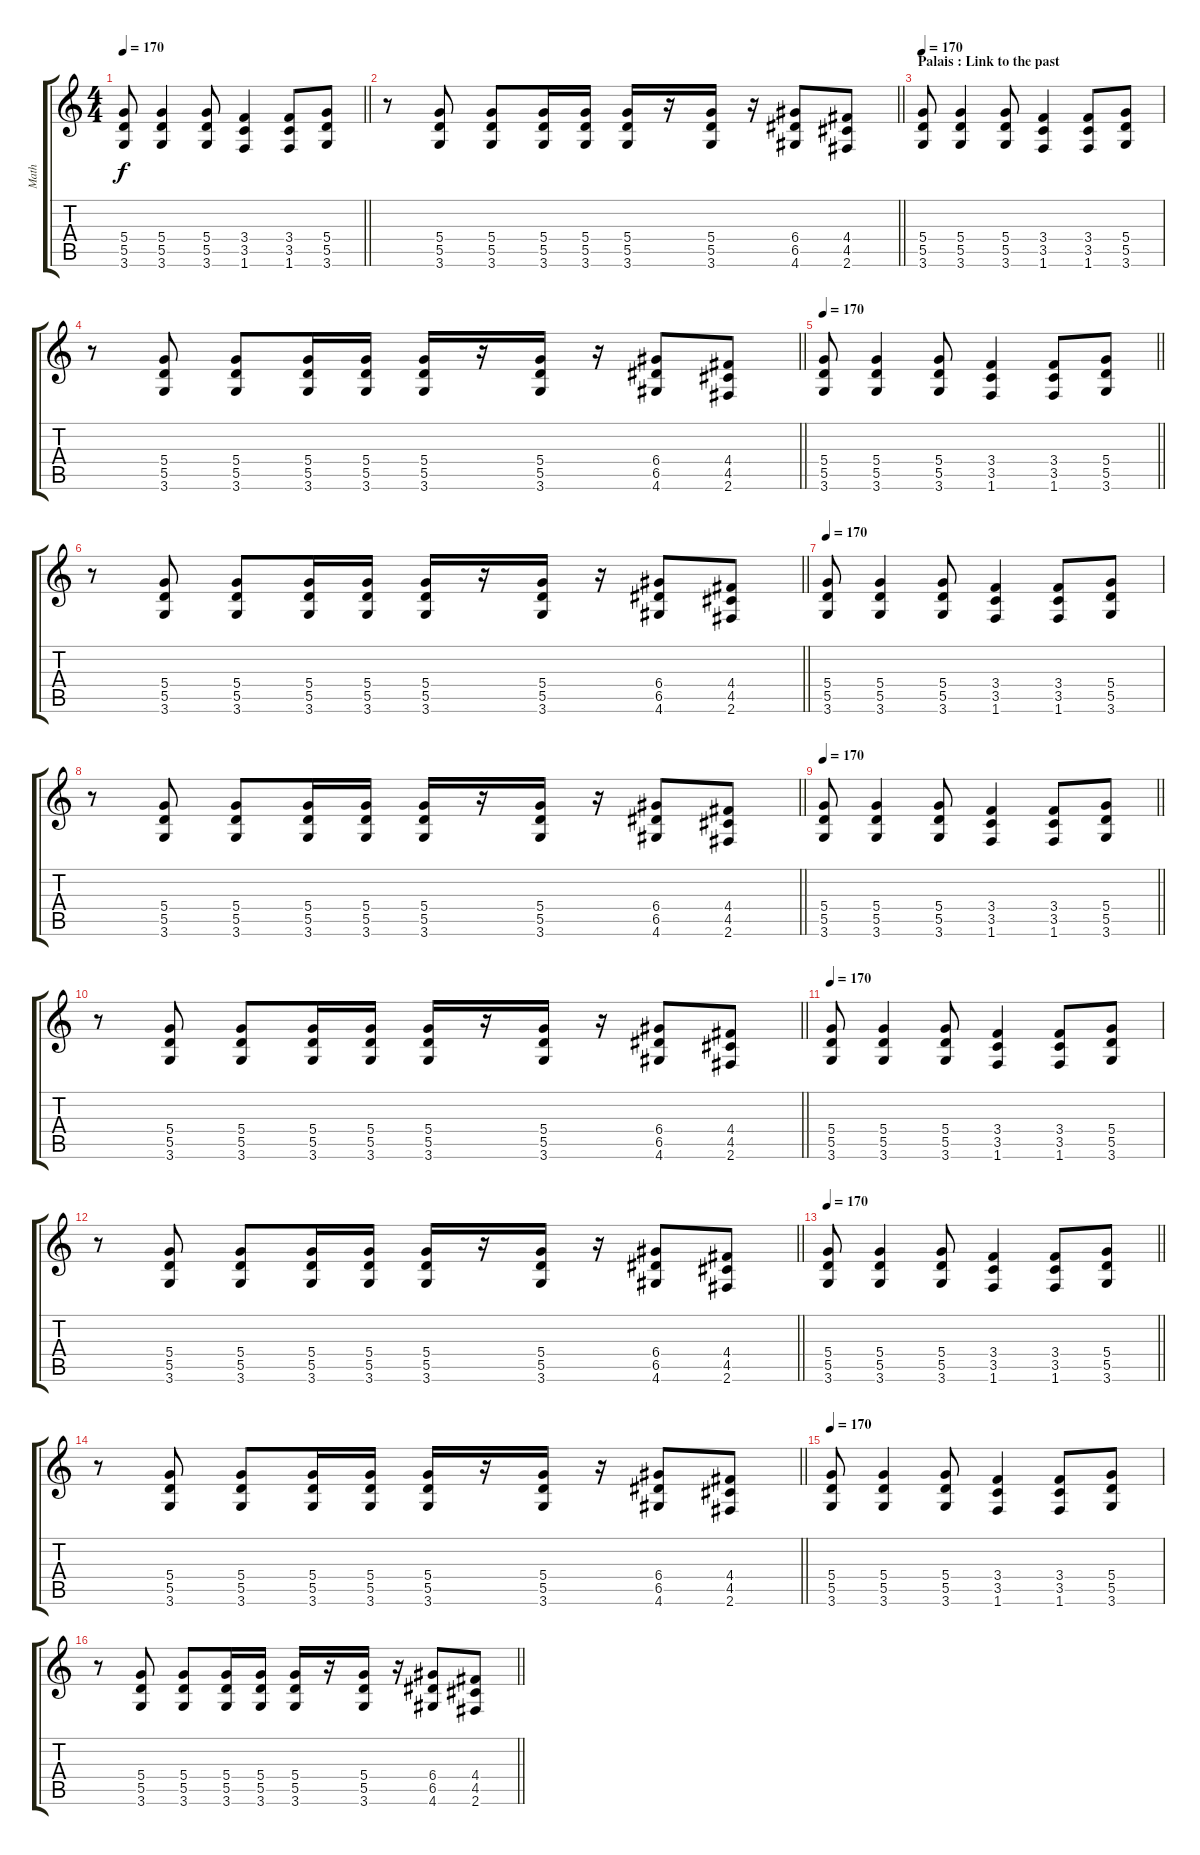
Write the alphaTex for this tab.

\track ("Math" "Math") {instrument overdrivenguitar}
\staff {score tabs}
\tuning (E4 B3 G3 D3 A2 E2) {hide}
\ts (4 4)
\tempo 170
\clef g2
\barLineRight lightlight
\ks c
(5.4 5.5 3.6).8{dy f} (5.4 5.5 3.6).4 (5.4 5.5 3.6).8 (3.4 3.5 1.6).4 (3.4 3.5 1.6).8 (5.4 5.5 3.6).8 |
\barLineRight lightlight
r.8 (5.4 5.5 3.6).8 (5.4 5.5 3.6).8 (5.4 5.5 3.6).16 (5.4 5.5 3.6).16 (5.4 5.5 3.6).16 r.16 (5.4 5.5 3.6).16 r.16 (6.4 6.5 4.6).8 (4.4 4.5 2.6).8 |
\section ("" "Palais : Link to the past")
\tempo 170
(5.4 5.5 3.6).8 (5.4 5.5 3.6).4 (5.4 5.5 3.6).8 (3.4 3.5 1.6).4 (3.4 3.5 1.6).8 (5.4 5.5 3.6).8 |
\barLineRight lightlight
r.8 (5.4 5.5 3.6).8 (5.4 5.5 3.6).8 (5.4 5.5 3.6).16 (5.4 5.5 3.6).16 (5.4 5.5 3.6).16 r.16 (5.4 5.5 3.6).16 r.16 (6.4 6.5 4.6).8 (4.4 4.5 2.6).8 |
\tempo 170
\barLineRight lightlight
(5.4 5.5 3.6).8 (5.4 5.5 3.6).4 (5.4 5.5 3.6).8 (3.4 3.5 1.6).4 (3.4 3.5 1.6).8 (5.4 5.5 3.6).8 |
\barLineRight lightlight
r.8 (5.4 5.5 3.6).8 (5.4 5.5 3.6).8 (5.4 5.5 3.6).16 (5.4 5.5 3.6).16 (5.4 5.5 3.6).16 r.16 (5.4 5.5 3.6).16 r.16 (6.4 6.5 4.6).8 (4.4 4.5 2.6).8 |
\tempo 170
(5.4 5.5 3.6).8 (5.4 5.5 3.6).4 (5.4 5.5 3.6).8 (3.4 3.5 1.6).4 (3.4 3.5 1.6).8 (5.4 5.5 3.6).8 |
\barLineRight lightlight
r.8 (5.4 5.5 3.6).8 (5.4 5.5 3.6).8 (5.4 5.5 3.6).16 (5.4 5.5 3.6).16 (5.4 5.5 3.6).16 r.16 (5.4 5.5 3.6).16 r.16 (6.4 6.5 4.6).8 (4.4 4.5 2.6).8 |
\tempo 170
\barLineRight lightlight
(5.4 5.5 3.6).8 (5.4 5.5 3.6).4 (5.4 5.5 3.6).8 (3.4 3.5 1.6).4 (3.4 3.5 1.6).8 (5.4 5.5 3.6).8 |
\barLineRight lightlight
r.8 (5.4 5.5 3.6).8 (5.4 5.5 3.6).8 (5.4 5.5 3.6).16 (5.4 5.5 3.6).16 (5.4 5.5 3.6).16 r.16 (5.4 5.5 3.6).16 r.16 (6.4 6.5 4.6).8 (4.4 4.5 2.6).8 |
\tempo 170
(5.4 5.5 3.6).8 (5.4 5.5 3.6).4 (5.4 5.5 3.6).8 (3.4 3.5 1.6).4 (3.4 3.5 1.6).8 (5.4 5.5 3.6).8 |
\barLineRight lightlight
r.8 (5.4 5.5 3.6).8 (5.4 5.5 3.6).8 (5.4 5.5 3.6).16 (5.4 5.5 3.6).16 (5.4 5.5 3.6).16 r.16 (5.4 5.5 3.6).16 r.16 (6.4 6.5 4.6).8 (4.4 4.5 2.6).8 |
\tempo 170
\barLineRight lightlight
(5.4 5.5 3.6).8 (5.4 5.5 3.6).4 (5.4 5.5 3.6).8 (3.4 3.5 1.6).4 (3.4 3.5 1.6).8 (5.4 5.5 3.6).8 |
\barLineRight lightlight
r.8 (5.4 5.5 3.6).8 (5.4 5.5 3.6).8 (5.4 5.5 3.6).16 (5.4 5.5 3.6).16 (5.4 5.5 3.6).16 r.16 (5.4 5.5 3.6).16 r.16 (6.4 6.5 4.6).8 (4.4 4.5 2.6).8 |
\tempo 170
(5.4 5.5 3.6).8 (5.4 5.5 3.6).4 (5.4 5.5 3.6).8 (3.4 3.5 1.6).4 (3.4 3.5 1.6).8 (5.4 5.5 3.6).8 |
\barLineRight lightlight
r.8 (5.4 5.5 3.6).8 (5.4 5.5 3.6).8 (5.4 5.5 3.6).16 (5.4 5.5 3.6).16 (5.4 5.5 3.6).16 r.16 (5.4 5.5 3.6).16 r.16 (6.4 6.5 4.6).8 (4.4 4.5 2.6).8
